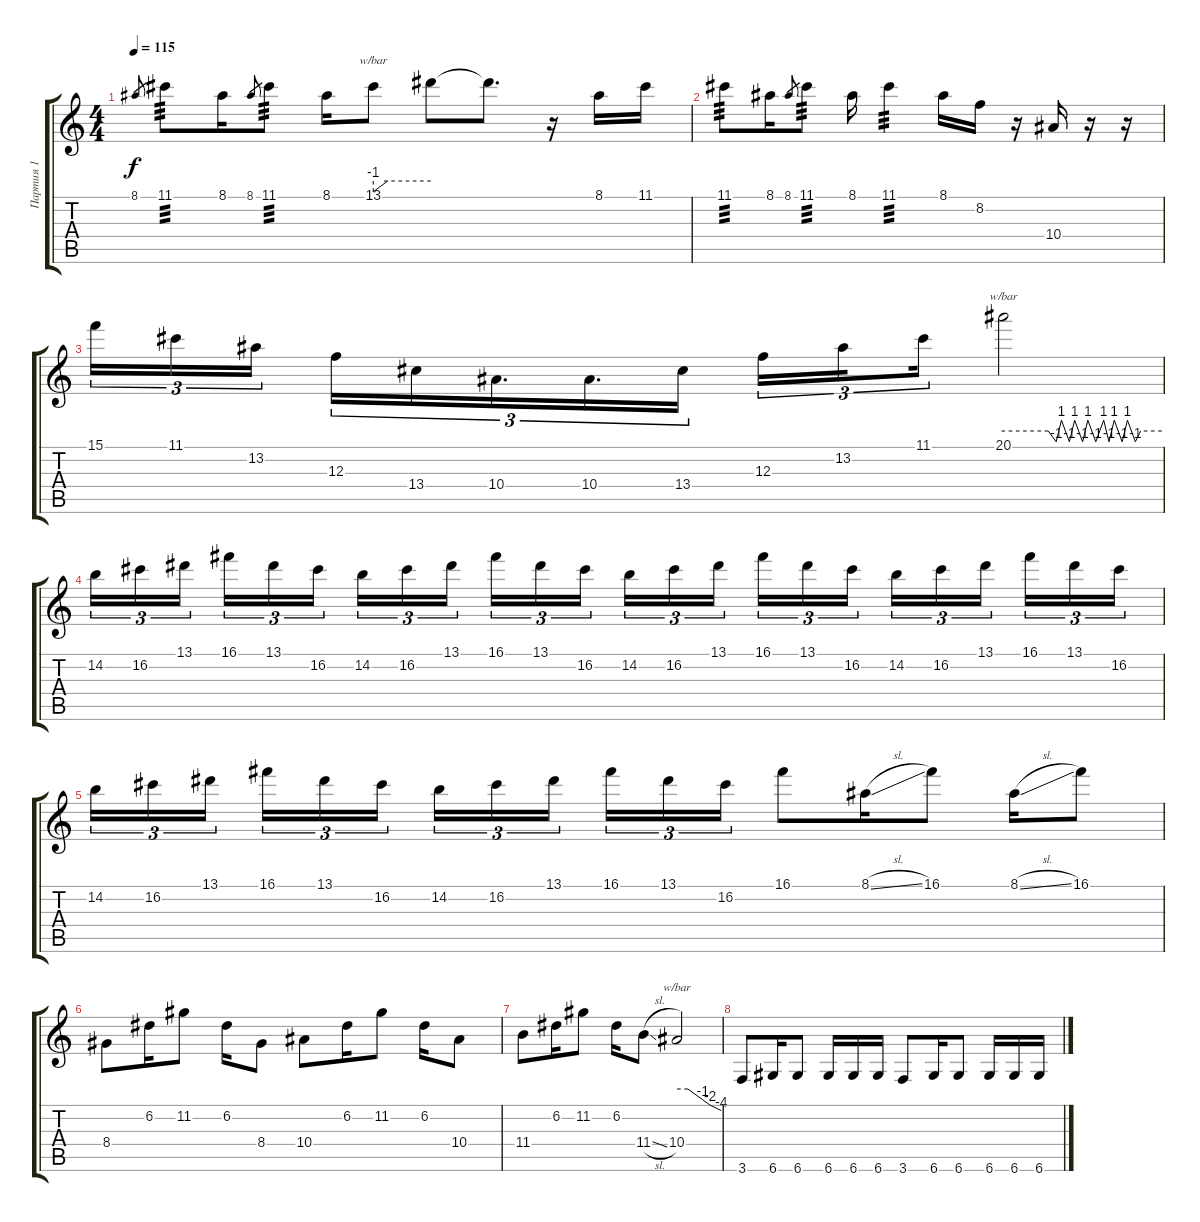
\track ("Партия 1" "Партия 1") {instrument overdrivenguitar}
\staff {score tabs}
\tuning (D4 A3 F3 C3 G2 D2) {hide}
\ts (4 4)
\tempo 115
\clef g2
\ks c
8.1.8{gr dy f} 11.1.8{tp 3} 8.1.16 8.1.8{gr} 11.1.8{tp 3} 8.1.16 13.1.8{tbe (custom default 0 -4 15 0 60 0)} 13.1{t}.8 13.1{t}.8{d} r.16 8.1.16 11.1.16 |
11.1.8{tp 3} 8.1.16 8.1.8{gr} 11.1.8{tp 3} 8.1.16 11.1.4{tp 3} 8.1.16 8.2.16 r.16 10.4.16 r.16 r.16 |
15.1.16{tu (3 2)} 11.1.16{tu (3 2)} 13.2.16{tu (3 2) beam splitsecondary} 12.3.16{tu (3 2)} 13.4.16{tu (3 2)} 10.4.16{d tu (3 2)} 10.4.16{d tu (3 2)} 13.4.16{tu (3 2)} 12.3.16{tu (3 2)} 13.2.16{tu (3 2) beam splitsecondary} 11.1.16{tu (3 2)} 20.1.2{tbe (custom default 0 0 17 0 20 -4 22 4 25 -4 27 4 30 -4 32 4 35 -4 38 4 40 -4 42 4 45 -4 47 4 50 -4 52 0 60 0)} |
14.2.16{tu (3 2)} 16.2.16{tu (3 2)} 13.1.16{tu (3 2) beam splitsecondary} 16.1.16{tu (3 2)} 13.1.16{tu (3 2)} 16.2.16{tu (3 2)} 14.2.16{tu (3 2)} 16.2.16{tu (3 2)} 13.1.16{tu (3 2) beam splitsecondary} 16.1.16{tu (3 2)} 13.1.16{tu (3 2)} 16.2.16{tu (3 2)} 14.2.16{tu (3 2)} 16.2.16{tu (3 2)} 13.1.16{tu (3 2) beam splitsecondary} 16.1.16{tu (3 2)} 13.1.16{tu (3 2)} 16.2.16{tu (3 2)} 14.2.16{tu (3 2)} 16.2.16{tu (3 2)} 13.1.16{tu (3 2) beam splitsecondary} 16.1.16{tu (3 2)} 13.1.16{tu (3 2)} 16.2.16{tu (3 2)} |
14.2.16{tu (3 2)} 16.2.16{tu (3 2)} 13.1.16{tu (3 2) beam splitsecondary} 16.1.16{tu (3 2)} 13.1.16{tu (3 2)} 16.2.16{tu (3 2)} 14.2.16{tu (3 2)} 16.2.16{tu (3 2)} 13.1.16{tu (3 2) beam splitsecondary} 16.1.16{tu (3 2)} 13.1.16{tu (3 2)} 16.2.16{tu (3 2)} 16.1.8 8.1{sl}.16 16.1.8 8.1{sl}.16 16.1.8 |
8.4.8 6.2.16 11.2.8 6.2.16 8.4.8 10.4.8 6.2.16 11.2.8 6.2.16 10.4.8 |
11.4.8 6.2.16 11.2.8 6.2.16 11.4{sl}.8 10.4.2{tbe (custom default 0 0 15 0 35 -4 45 -8 60 -16)} |
\section ("" "")
3.6.8 6.6.16 6.6.8 6.6.16 6.6.16 6.6.16 3.6.8 6.6.16 6.6.8 6.6.16 6.6.16 6.6.16
